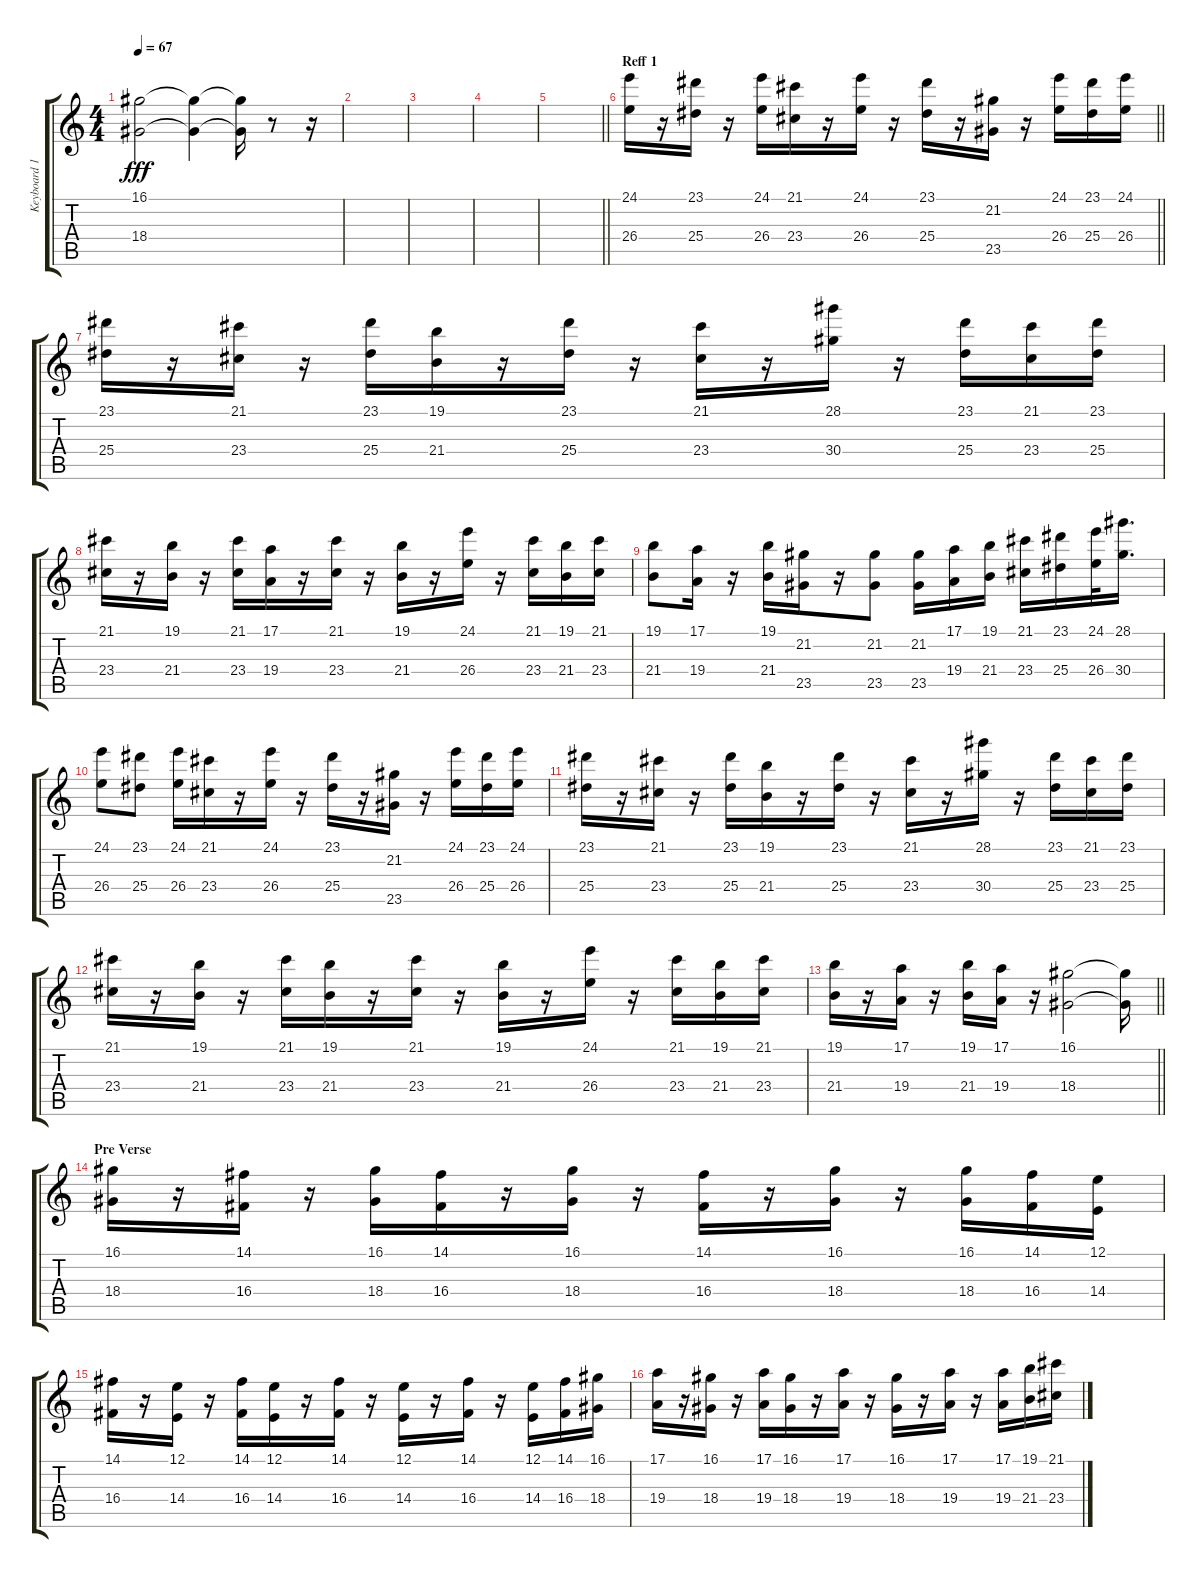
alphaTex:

\track ("Keyboard 1(Ovie)" "Keyboard 1") {instrument stringensemble1}
\staff {score tabs}
\tuning (E4 B3 G3 D3 A2 E2) {hide}
\ts (4 4)
\tempo 67
\clef g2
\ks c
(16.1 18.4).2{dy fff} (16.1{t} 18.4{t}).4 (16.1{t} 18.4{t}).16 r.8 r.16 |
|
|
|
\barLineRight lightlight
|
\section ("" "Reff 1")
\barLineRight lightlight
(24.1 26.4).16{volume 15 instrument stringensemble1} r.16 (23.1 25.4).16 r.16 (24.1 26.4).16 (21.1 23.4).16 r.16 (24.1 26.4).16 r.16 (23.1 25.4).16 r.16 (21.2 23.5).16 r.16 (24.1 26.4).16 (23.1 25.4).16 (24.1 26.4).16 |
(23.1 25.4).16 r.16 (21.1 23.4).16 r.16 (23.1 25.4).16 (19.1 21.4).16 r.16 (23.1 25.4).16 r.16 (21.1 23.4).16 r.16 (28.1 30.4).16 r.16 (23.1 25.4).16 (21.1 23.4).16 (23.1 25.4).16 |
(21.1 23.4).16 r.16 (19.1 21.4).16 r.16 (21.1 23.4).16 (17.1 19.4).16 r.16 (21.1 23.4).16 r.16 (19.1 21.4).16 r.16 (24.1 26.4).16 r.16 (21.1 23.4).16 (19.1 21.4).16 (21.1 23.4).16 |
(19.1 21.4).8 (17.1 19.4).16 r.16 (19.1 21.4).16 (21.2 23.5).16 r.16 (21.2 23.5).8 (21.2 23.5).16 (17.1 19.4).16 (19.1 21.4).16 (21.1 23.4).16 (23.1 25.4).16 (24.1 26.4).32 (28.1 30.4).16{d} |
(24.1 26.4).8 (23.1 25.4).8 (24.1 26.4).16 (21.1 23.4).16 r.16 (24.1 26.4).16 r.16 (23.1 25.4).16 r.16 (21.2 23.5).16 r.16 (24.1 26.4).16 (23.1 25.4).16 (24.1 26.4).16 |
(23.1 25.4).16 r.16 (21.1 23.4).16 r.16 (23.1 25.4).16 (19.1 21.4).16 r.16 (23.1 25.4).16 r.16 (21.1 23.4).16 r.16 (28.1 30.4).16 r.16 (23.1 25.4).16 (21.1 23.4).16 (23.1 25.4).16 |
(21.1 23.4).16 r.16 (19.1 21.4).16 r.16 (21.1 23.4).16 (19.1 21.4).16 r.16 (21.1 23.4).16 r.16 (19.1 21.4).16 r.16 (24.1 26.4).16 r.16 (21.1 23.4).16 (19.1 21.4).16 (21.1 23.4).16 |
\barLineRight lightlight
(19.1 21.4).16 r.16 (17.1 19.4).16 r.16 (19.1 21.4).16 (17.1 19.4).16 r.16 (16.1 18.4).2 (16.1{t} 18.4{t}).16 |
\section ("" "Pre Verse")
(16.1 18.4).16 r.16 (14.1 16.4).16 r.16 (16.1 18.4).16 (14.1 16.4).16 r.16 (16.1 18.4).16 r.16 (14.1 16.4).16 r.16 (16.1 18.4).16 r.16 (16.1 18.4).16 (14.1 16.4).16 (12.1 14.4).16 |
(14.1 16.4).16 r.16 (12.1 14.4).16 r.16 (14.1 16.4).16 (12.1 14.4).16 r.16 (14.1 16.4).16 r.16 (12.1 14.4).16 r.16 (14.1 16.4).16 r.16 (12.1 14.4).16 (14.1 16.4).16 (16.1 18.4).16 |
(17.1 19.4).16 r.16 (16.1 18.4).16 r.16 (17.1 19.4).16 (16.1 18.4).16 r.16 (17.1 19.4).16 r.16 (16.1 18.4).16 r.16 (17.1 19.4).16 r.16 (17.1 19.4).16 (19.1 21.4).16 (21.1 23.4).16
